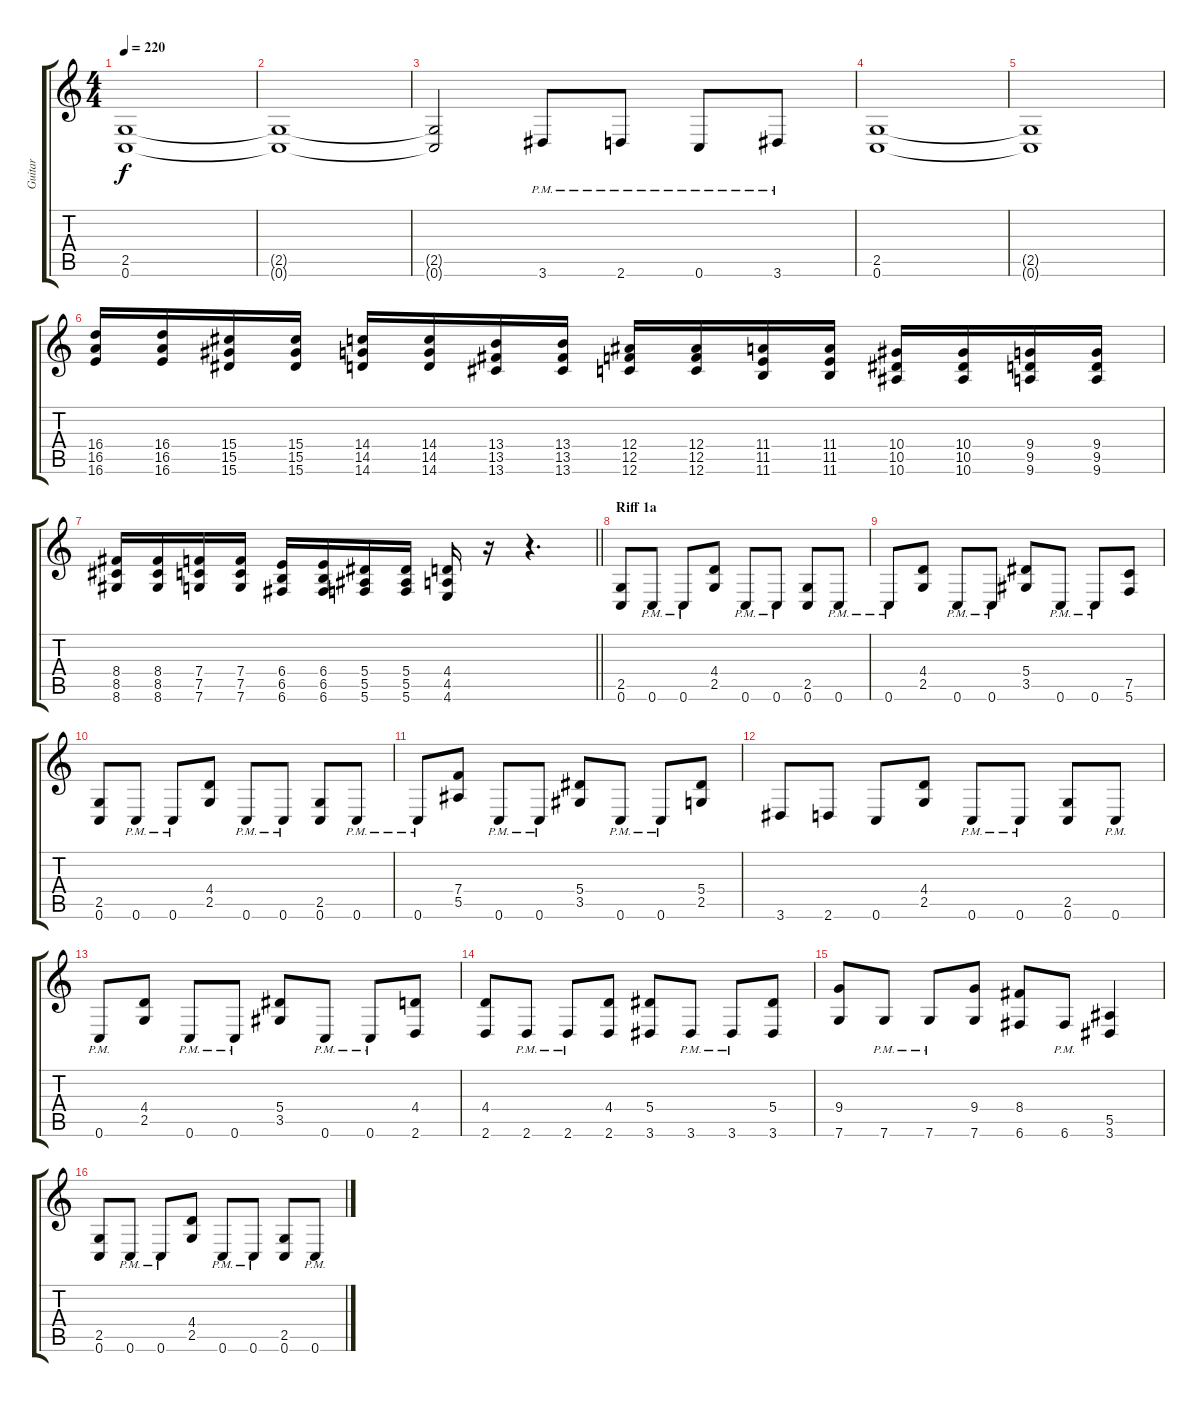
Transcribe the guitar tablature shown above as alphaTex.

\track ("Guitar" "Guitar") {instrument distortionguitar}
\staff {score tabs}
\tuning (C4 G3 Eb3 Bb2 F2 C2) {hide}
\ts (4 4)
\tempo 220
\clef g2
\ks c
(2.5{t} 0.6{t}).1{dy f} |
(2.5{t} 0.6{t}).1 |
(2.5{t} 0.6{t}).2 3.6{pm}.8 2.6{pm}.8 0.6{pm}.8 3.6{pm}.8 |
(2.5 0.6).1 |
(2.5{t} 0.6{t}).1 |
(16.4 16.5 16.6).16{instrument guitarfretnoise} (16.4 16.5 16.6).16 (15.4 15.5 15.6).16 (15.4 15.5 15.6).16 (14.4 14.5 14.6).16 (14.4 14.5 14.6).16 (13.4 13.5 13.6).16 (13.4 13.5 13.6).16 (12.4 12.5 12.6).16 (12.4 12.5 12.6).16 (11.4 11.5 11.6).16 (11.4 11.5 11.6).16 (10.4 10.5 10.6).16 (10.4 10.5 10.6).16 (9.4 9.5 9.6).16 (9.4 9.5 9.6).16 |
\barLineRight lightlight
(8.4 8.5 8.6).16 (8.4 8.5 8.6).16 (7.4 7.5 7.6).16 (7.4 7.5 7.6).16 (6.4 6.5 6.6).16 (6.4 6.5 6.6).16 (5.4 5.5 5.6).16 (5.4 5.5 5.6).16 (4.4 4.5 4.6).16 r.16 r.4{d} |
\section ("" "Riff 1a")
(2.5 0.6).8{instrument distortionguitar} 0.6{pm}.8 0.6{pm}.8 (4.4 2.5).8 0.6{pm}.8 0.6{pm}.8 (2.5 0.6).8 0.6{pm}.8 |
0.6{pm}.8 (4.4 2.5).8 0.6{pm}.8 0.6{pm}.8 (5.4 3.5).8 0.6{pm}.8 0.6{pm}.8 (7.5 5.6).8 |
(2.5 0.6).8 0.6{pm}.8 0.6{pm}.8 (4.4 2.5).8 0.6{pm}.8 0.6{pm}.8 (2.5 0.6).8 0.6{pm}.8 |
0.6{pm}.8 (7.4 5.5).8 0.6{pm}.8 0.6{pm}.8 (5.4 3.5).8 0.6{pm}.8 0.6{pm}.8 (5.4 2.5).8 |
3.6.8 2.6.8 0.6.8 (4.4 2.5).8 0.6{pm}.8 0.6{pm}.8 (2.5 0.6).8 0.6{pm}.8 |
0.6{pm}.8 (4.4 2.5).8 0.6{pm}.8 0.6{pm}.8 (5.4 3.5).8 0.6{pm}.8 0.6{pm}.8 (4.4 2.6).8 |
(4.4 2.6).8 2.6{pm}.8 2.6{pm}.8 (4.4 2.6).8 (5.4 3.6).8 3.6{pm}.8 3.6{pm}.8 (5.4 3.6).8 |
(9.4 7.6).8 7.6{pm}.8 7.6{pm}.8 (9.4 7.6).8 (8.4 6.6).8 6.6{pm}.8 (5.5 3.6).4 |
(2.5 0.6).8 0.6{pm}.8 0.6{pm}.8 (4.4 2.5).8 0.6{pm}.8 0.6{pm}.8 (2.5 0.6).8 0.6{pm}.8
